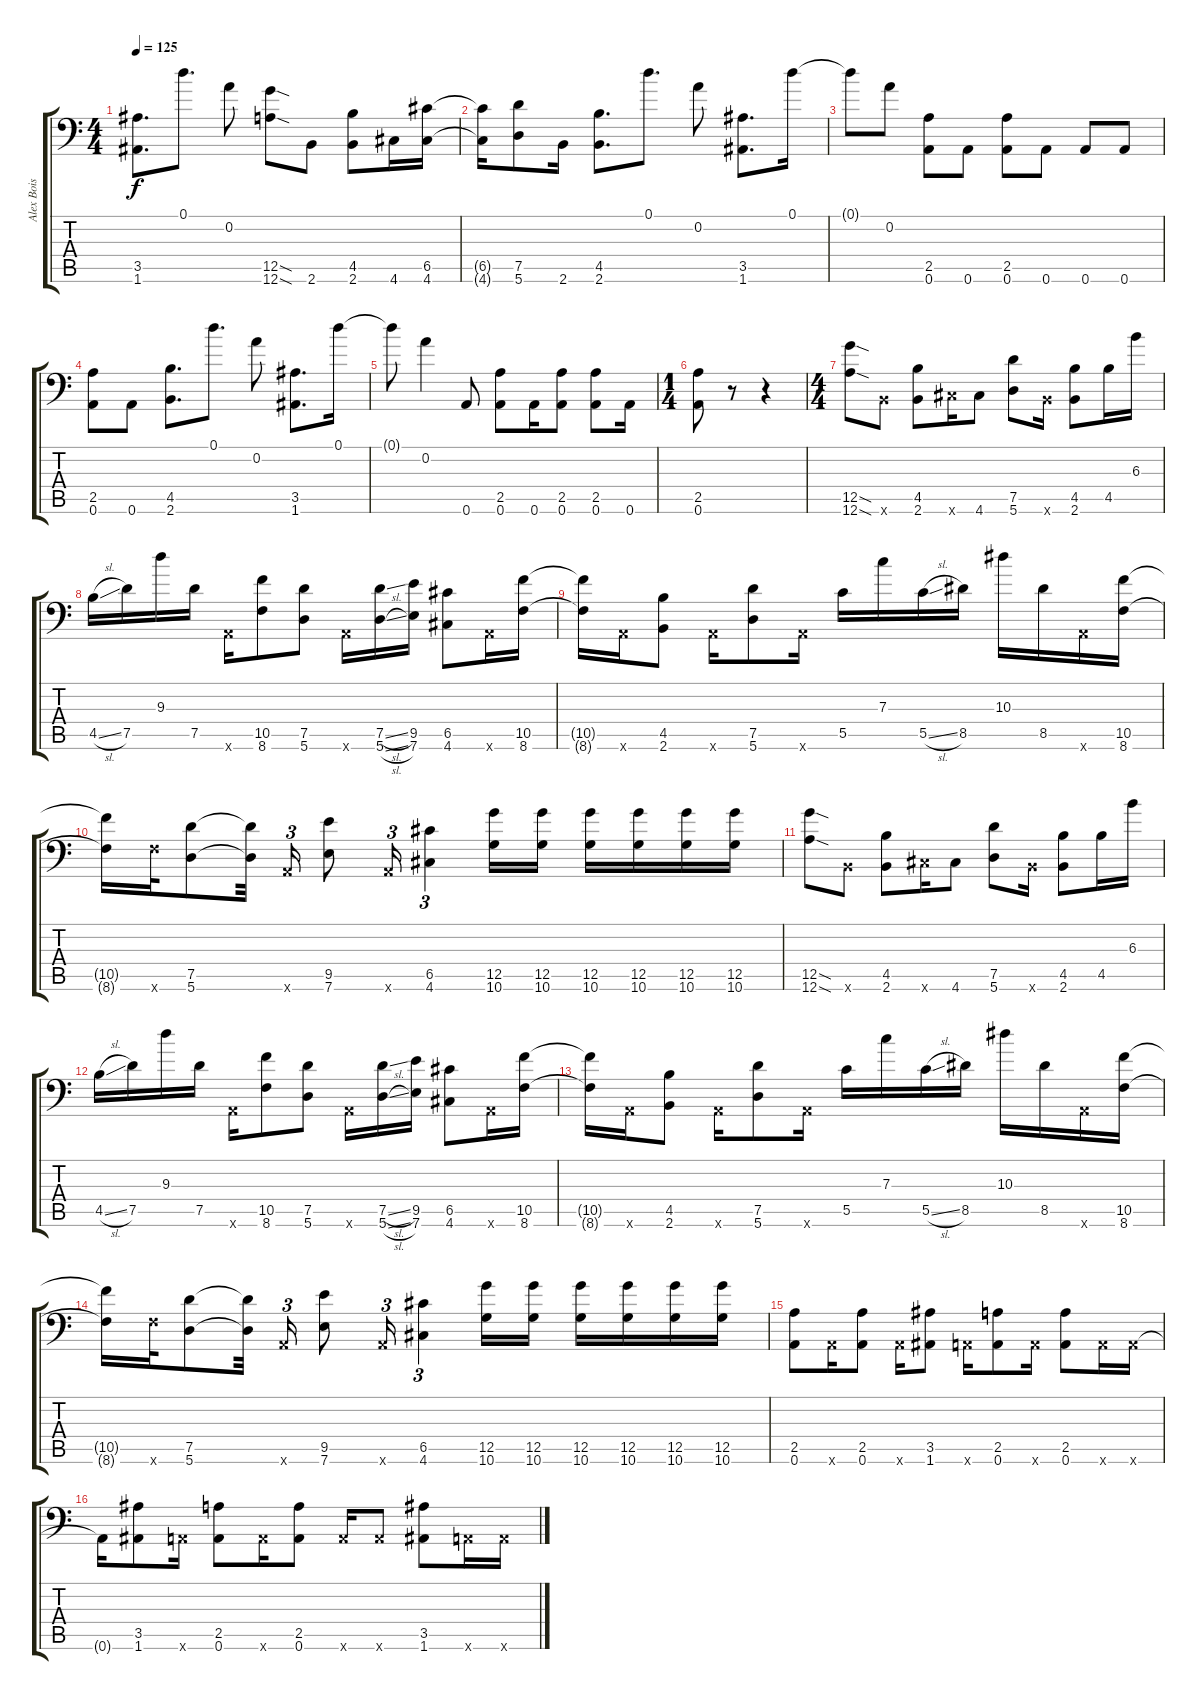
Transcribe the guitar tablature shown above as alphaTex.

\track ("Alex Bois" "Alex Bois") {instrument overdrivenguitar}
\staff {score tabs}
\tuning (D4 A3 F3 C3 G2 A1) {hide}
\ts (4 4)
\tempo 125
\clef f4
\ks c
(3.5 1.6).8{d dy f} 0.1.8{d} 0.2.8 (12.5{sod} 12.6{sod}).8{instrument distortionguitar} 2.6.8{instrument electricguitarmuted} (4.5 2.6).8{instrument distortionguitar} 4.6.16{instrument electricguitarmuted} (6.5 4.6).16 |
(6.5{t} 4.6{t}).16 (7.5 5.6).8{instrument distortionguitar} 2.6.16{instrument electricguitarmuted} (4.5 2.6).8{d instrument distortionguitar} 0.1.8{d} 0.2.8 (3.5 1.6).8{d} 0.1.16 |
0.1{t}.8 0.2.8 (2.5 0.6).8{instrument distortionguitar} 0.6.8{instrument electricguitarmuted} (2.5 0.6).8{instrument distortionguitar} 0.6.8{instrument electricguitarmuted} 0.6.8 0.6.8 |
(2.5 0.6).8{instrument distortionguitar} 0.6.8{instrument electricguitarmuted} (4.5 2.6).8{d instrument distortionguitar} 0.1.8{d} 0.2.8 (3.5 1.6).8{d} 0.1.16 |
0.1{t}.8 0.2.4 0.6.8{instrument electricguitarmuted} (2.5 0.6).8{instrument distortionguitar} 0.6.16{instrument electricguitarmuted} (2.5 0.6).8{instrument distortionguitar} (2.5 0.6).8 0.6.16{instrument electricguitarmuted} |
\ts (1 4)
(2.5 0.6).8{instrument distortionguitar} r.8 r.4 |
\ts (4 4)
(12.5{sod} 12.6{sod}).8{balance 8 instrument overdrivenguitar} 2.6{x}.8 (4.5 2.6).8 4.6{x}.16 4.6.8 (7.5 5.6).8 2.6{x}.16 (4.5 2.6).8 4.5.16 6.3.16 |
4.5{sl}.16 7.5.16 9.3.16 7.5.16 0.6{x}.16 (10.5 8.6).8 (7.5 5.6).8 0.6{x}.16 (7.5{sl} 5.6{sl}).16 (9.5 7.6).16 (6.5 4.6).8 0.6{x}.16 (10.5 8.6).16 |
(10.5{t} 8.6{t}).16 0.6{x}.16 (4.5 2.6).8 0.6{x}.16 (7.5 5.6).8 0.6{x}.16 5.5.16 7.3.16 5.5{sl}.16 8.5.16 10.3.16 8.5.16 0.6{x}.16 (10.5 8.6).16 |
(10.5{t} 8.6{t}).16 8.6{x}.32 (7.5 5.6).8 (7.5{t} 5.6{t}).32 0.6{x}.16{tu (3 2)} (9.5 7.6).8 0.6{x}.16{tu (3 2)} (6.5 4.6).4{tu (3 2)} (12.5 10.6).16 (12.5 10.6).16 (12.5 10.6).16 (12.5 10.6).16 (12.5 10.6).16 (12.5 10.6).16 |
(12.5{sod} 12.6{sod}).8 2.6{x}.8 (4.5 2.6).8 4.6{x}.16 4.6.8 (7.5 5.6).8 2.6{x}.16 (4.5 2.6).8 4.5.16 6.3.16 |
4.5{sl}.16 7.5.16 9.3.16 7.5.16 0.6{x}.16 (10.5 8.6).8 (7.5 5.6).8 0.6{x}.16 (7.5{sl} 5.6{sl}).16 (9.5 7.6).16 (6.5 4.6).8 0.6{x}.16 (10.5 8.6).16 |
(10.5{t} 8.6{t}).16 0.6{x}.16 (4.5 2.6).8 0.6{x}.16 (7.5 5.6).8 0.6{x}.16 5.5.16 7.3.16 5.5{sl}.16 8.5.16 10.3.16 8.5.16 0.6{x}.16 (10.5 8.6).16 |
(10.5{t} 8.6{t}).16 8.6{x}.32 (7.5 5.6).8 (7.5{t} 5.6{t}).32 0.6{x}.16{tu (3 2)} (9.5 7.6).8 0.6{x}.16{tu (3 2)} (6.5 4.6).4{tu (3 2)} (12.5 10.6).16 (12.5 10.6).16 (12.5 10.6).16 (12.5 10.6).16 (12.5 10.6).16 (12.5 10.6).16 |
(2.5 0.6).8 0.6{x}.16 (2.5 0.6).8 0.6{x}.16 (3.5 1.6).8 0.6{x}.16 (2.5 0.6).8 0.6{x}.16 (2.5 0.6).8 0.6{x}.16 0.6{x}.16 |
0.6{t}.16 (3.5 1.6).8 0.6{x}.16 (2.5 0.6).8 0.6{x}.16 (2.5 0.6).8 0.6{x}.16 0.6{x}.8 (3.5 1.6).8 0.6{x}.16 0.6{x}.16
